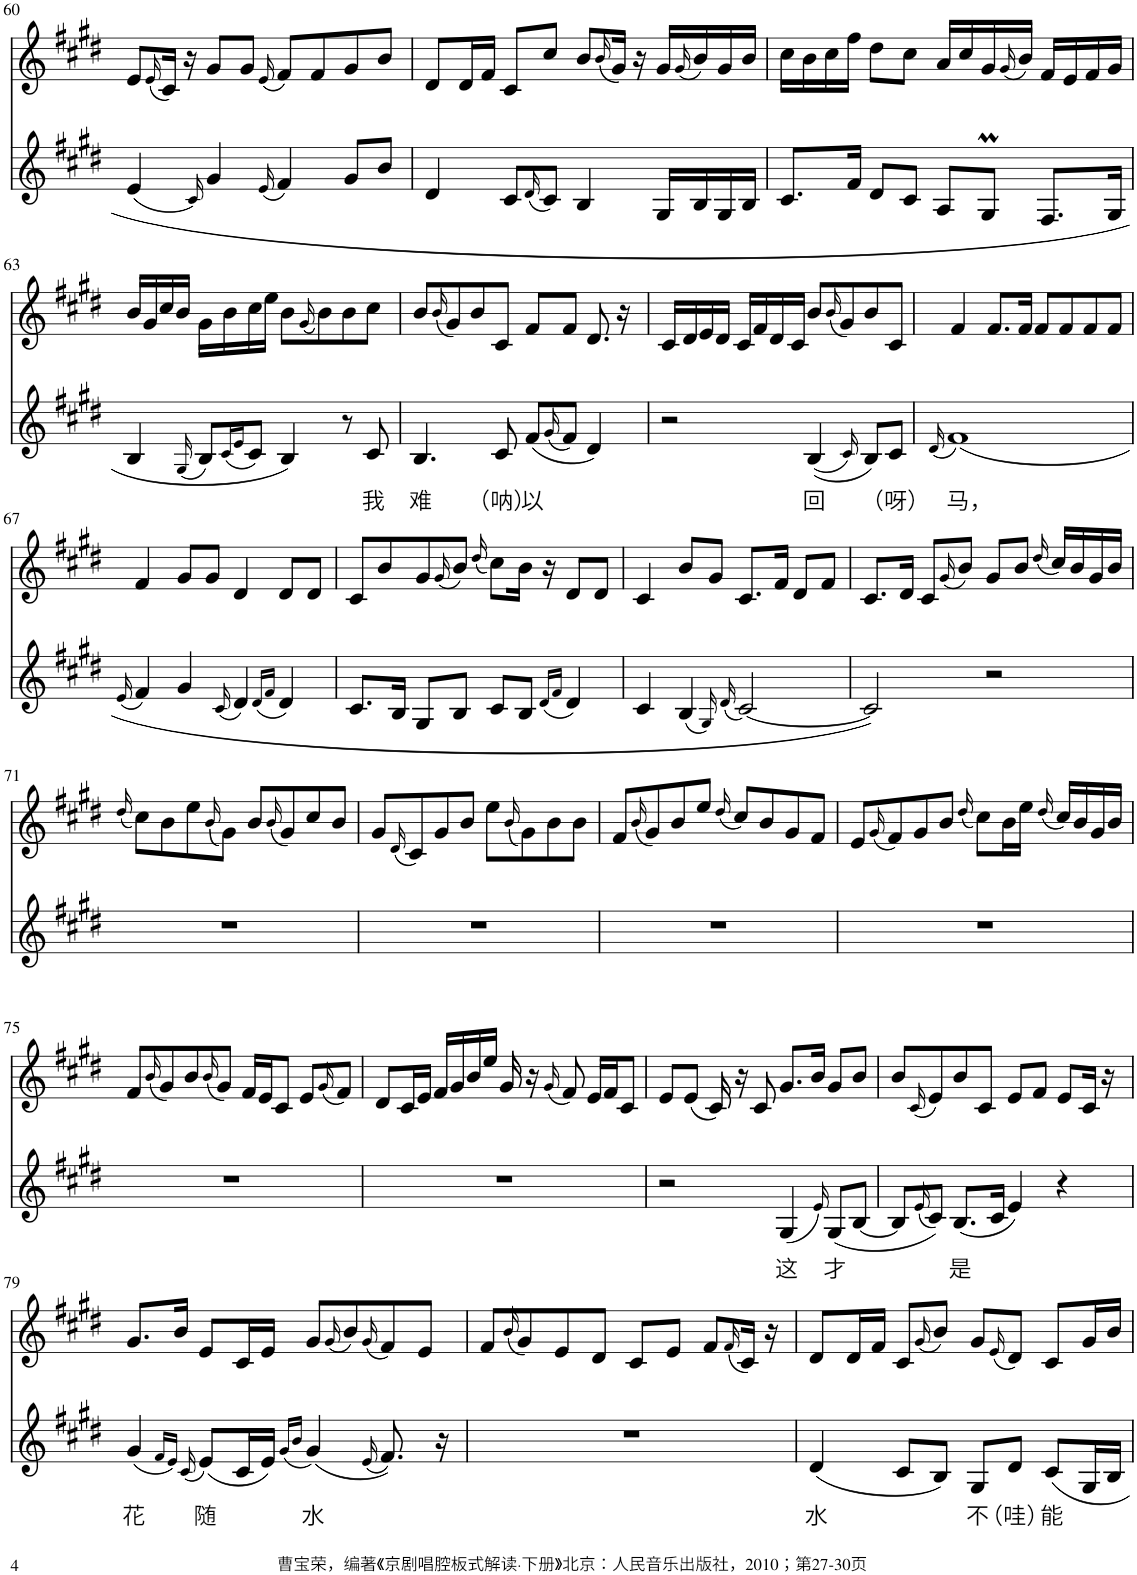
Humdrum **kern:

**kern	**text	**kern
*part2	*part2	*part1
*staff2	*staff2	*staff1
*I"Piano	*	*I"Piano
*I'Pno	*	*I'Pno
!!LO:PB:g=z
*clefG2	*	*clefG2
*k[f#c#g#d#]	*	*k[f#c#g#d#]
*M4/4	*	*M4/4
=60	=60	=60
(4e/	.	8e/L
.	.	(16qe/
.	.	16c#/Jk)
.	.	16r
16qc#/)	.	.
4g#/	.	8g#/L
.	.	8g#/J
(16qe/	.	(16qe/
4f#/)	.	8f#/L)
.	.	8f#/
8g#/L	.	8g#/
8b/J	.	8b/J
=61	=61	=61
4d#/	.	8d#/L
.	.	16d#/L
.	.	16f#/JJ
8c#/L	.	8c#/L
(16qd#/	.	.
8c#/J)	.	8cc#/J
4B/	.	8b/L
.	.	(16qb/
.	.	16g#/Jk)
.	.	16r
16G#/LL	.	16g#/LL
.	.	(16qg#/
16B/	.	16b/)
16G#/	.	16g#/
16B/JJ	.	16b/JJ
=62	=62	=62
8.c#/L	.	16cc#\LL
.	.	16b\
.	.	16cc#\
16f#/Jk	.	16ff#\JJ
8d#/L	.	8dd#\L
8c#/J	.	8cc#\J
8A/L	.	16a/LL
.	.	16cc#/
8G#m/J	.	16g#/
.	.	(16qg#/
.	.	16b/JJ)
8.F#/L	.	16f#/LL
.	.	16e/
.	.	16f#/
16G#/Jk	.	16g#/JJ
!!LO:LB:g=z
=63	=63	=63
4B/	.	16b/LL
.	.	16g#/
.	.	16cc#/
.	.	16b/JJ
(16qG#/	.	.
8B/L)	.	16g#\LL
.	.	16b\
(16qc#/LL	.	.
16qe/JJ	.	.
8c#/J)	.	16cc#\
.	.	16ee\JJ
4B/	.	8b\L
.	.	(16qg#/
.	.	8b\)
8r	.	8b\
!	!LO:LY:b	!
8c#/	我	8cc#\J
=64	=64	=64
!	!LO:LY:b	!
4.B/	难	8b/L
.	.	(16qb/
.	.	8g#/)
.	.	8b/
!	!LO:LY:b	!
8c#/	（呐）	8c#/J
!	!LO:LY:b	!
(8f#/L	以	8f#/L
(16qg#/	.	.
8f#/J)	.	8f#/J
4d#/)	.	8.d#/
.	.	16r
=65	=65	=65
2r	.	16c#/LL
.	.	16d#/
.	.	16e/
.	.	16d#/JJ
.	.	16c#/LL
.	.	16f#/
.	.	16d#/
.	.	16c#/JJ
!	!LO:LY:b	!
((4B/	回	8b/L
.	.	(16qb/
.	.	8g#/)
16qc#/)	.	.
8B/L)	.	8b/
!	!LO:LY:b	!
8c#/J	（呀）	8c#/J
=66	=66	=66
(16qd#/	.	.
!	!LO:LY:b	!
(1f#)	马，	4f#/
.	.	8.f#/L
.	.	16f#/Jk
.	.	8f#/L
.	.	8f#/
.	.	8f#/
.	.	8f#/J
!!LO:LB:g=z
=67	=67	=67
(16qe/	.	.
4f#/)	.	4f#/
4g#/	.	8g#/L
.	.	8g#/J
(16qc#/	.	.
4d#/)	.	4d#/
(16qd#/LL	.	.
16qf#/JJ	.	.
4d#/)	.	8d#/L
.	.	8d#/J
=68	=68	=68
8.c#/L	.	8c#/L
.	.	8b/
16B/Jk	.	.
8G#/L	.	8g#/
.	.	(16qg#/
8B/J	.	8b/J)
.	.	(16qdd#/
8c#/L	.	8cc#\L)
8B/J	.	16b\Jk
.	.	16r
(16qd#/LL	.	.
16qf#/JJ	.	.
4d#/)	.	8d#/L
.	.	8d#/J
=69	=69	=69
4c#/	.	4c#/
(4B/	.	8b/L
.	.	8g#/J
16qG#/)	.	.
(16qd#/	.	.
[2c#/)	.	8.c#/L
.	.	16f#/Jk
.	.	8d#/L
.	.	8f#/J
=70	=70	=70
2c#/])	.	8.c#/L
.	.	16d#/Jk
.	.	8c#/L
.	.	(16qg#/
.	.	8b/J)
2r	.	8g#/L
.	.	8b/J
.	.	(16qdd#/
.	.	16cc#/LL)
.	.	16b/
.	.	16g#/
.	.	16b/JJ
!!LO:LB:g=z
=71	=71	=71
.	.	(16qdd#/
1r	.	8cc#\L)
.	.	8b\
.	.	8ee\
.	.	(16qb/
.	.	8g#\J)
.	.	8b/L
.	.	(16qb/
.	.	8g#/)
.	.	8cc#/
.	.	8b/J
=72	=72	=72
1r	.	8g#/L
.	.	(16qd#/
.	.	8c#/)
.	.	8g#/
.	.	8b/J
.	.	8ee\L
.	.	(16qb/
.	.	8g#\)
.	.	8b\
.	.	8b\J
=73	=73	=73
1r	.	8f#/L
.	.	(16qb/
.	.	8g#/)
.	.	8b/
.	.	8ee/J
.	.	(16qdd#/
.	.	8cc#/L)
.	.	8b/
.	.	8g#/
.	.	8f#/J
=74	=74	=74
1r	.	8e/L
.	.	(16qg#/
.	.	8f#/)
.	.	8g#/
.	.	8b/J
.	.	(16qdd#/
.	.	8cc#\L)
.	.	16b\L
.	.	16ee\JJ
.	.	(16qdd#/
.	.	16cc#/LL)
.	.	16b/
.	.	16g#/
.	.	16b/JJ
!!LO:LB:g=z
=75	=75	=75
1r	.	8f#/L
.	.	(16qb/
.	.	8g#/)
.	.	8b/
.	.	(16qb/
.	.	8g#/J)
.	.	16f#/LL
.	.	16e/J
.	.	8c#/J
.	.	8e/L
.	.	(16qg#/
.	.	8f#/J)
=76	=76	=76
1r	.	8d#/L
.	.	16c#/L
.	.	16e/JJ
.	.	16f#/LL
.	.	16g#/
.	.	16b/
.	.	16ee/JJ
.	.	16g#/
.	.	16r
.	.	(16qg#/
.	.	8f#/)
.	.	16e/LL
.	.	16f#/J
.	.	8c#/J
=77	=77	=77
2r	.	8e/L
.	.	(8e/J
.	.	16c#/)
.	.	16r
.	.	8c#/
!	!LO:LY:b	!
(4G#/	这	8.g#/L
.	.	16b/Jk
16qe/)	.	.
!	!LO:LY:b	!
(8G#/L	才	8g#/L
[8B/J	.	8b/J
=78	=78	=78
8B/L]	.	8b/L
(16qe/	.	(16qc#/
8c#/J))	.	8e/)
!	!LO:LY:b	!
(8.B/L	是	8b/
.	.	8c#/J
16c#/Jk	.	.
4e/)	.	8e/L
.	.	8f#/J
4r	.	8e/L
.	.	16c#/Jk
.	.	16r
!!LO:LB:g=z
=79	=79	=79
!	!LO:LY:b	!
(4g#/	花	8.g#/L
.	.	16b/Jk
16qf#/LL	.	.
16qe/JJ)	.	.
(16qc#/	.	.
!	!LO:LY:b	!
(8e/L)	随	8e/L
16c#/L	.	16c#/L
16e/JJ)	.	16e/JJ
(16qg#/LL	.	.
16qb/JJ	.	.
!	!LO:LY:b	!
(4g#/)	水	8g#/L
.	.	(16qg#/
.	.	8b/)
(16qe/	.	(16qg#/
8.f#/))	.	8f#/)
.	.	8e/J
16r	.	.
=80	=80	=80
1r	.	8f#/L
.	.	(16qb/
.	.	8g#/)
.	.	8e/
.	.	8d#/J
.	.	8c#/L
.	.	8e/J
.	.	8f#/L
.	.	(16qf#/
.	.	16c#/Jk)
.	.	16r
=81	=81	=81
!	!LO:LY:b	!
(4d#/	水	8d#/L
.	.	16d#/L
.	.	16f#/JJ
8c#/L	.	8c#/L
.	.	(16qg#/
8B/J)	.	8b/J)
!	!LO:LY:b	!
8G#/L	不	8g#/L
.	.	(16qe/
!	!LO:LY:b	!
8d#/J	（哇）	8d#/J)
!	!LO:LY:b	!
8c#/L	能	8c#/L
16G#/L	.	16g#/L
16B/JJ	.	16b/JJ
=	=	=
*-	*-	*-
